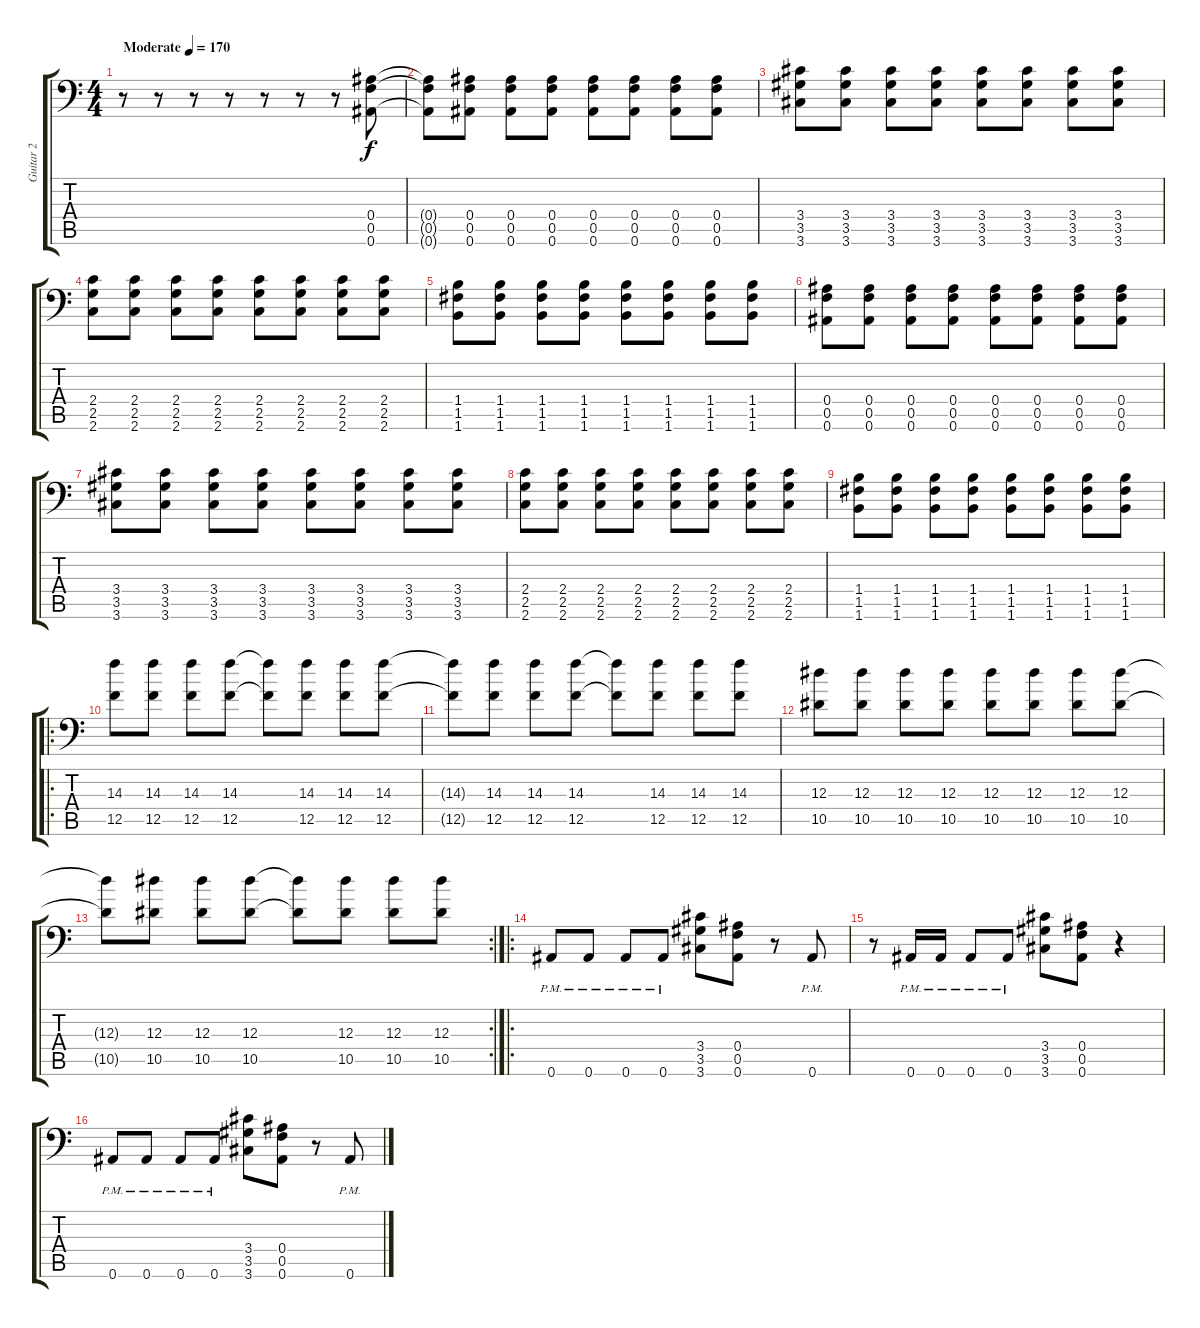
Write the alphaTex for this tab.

\track ("Guitar 2" "Guitar 2") {instrument distortionguitar}
\staff {score tabs}
\tuning (C4 G3 Eb3 Bb2 F2 Bb1) {hide}
\ts (4 4)
\tempo (170 "Moderate")
\clef f4
\ks c
r.8{dy f instrument distortionguitar} r.8 r.8 r.8 r.8 r.8 r.8 (0.4 0.5 0.6).8 |
(0.4{t} 0.5{t} 0.6{t}).8 (0.4 0.5 0.6).8 (0.4 0.5 0.6).8 (0.4 0.5 0.6).8 (0.4 0.5 0.6).8 (0.4 0.5 0.6).8 (0.4 0.5 0.6).8 (0.4 0.5 0.6).8 |
(3.4 3.5 3.6).8 (3.4 3.5 3.6).8 (3.4 3.5 3.6).8 (3.4 3.5 3.6).8 (3.4 3.5 3.6).8 (3.4 3.5 3.6).8 (3.4 3.5 3.6).8 (3.4 3.5 3.6).8 |
(2.4 2.5 2.6).8 (2.4 2.5 2.6).8 (2.4 2.5 2.6).8 (2.4 2.5 2.6).8 (2.4 2.5 2.6).8 (2.4 2.5 2.6).8 (2.4 2.5 2.6).8 (2.4 2.5 2.6).8 |
(1.4 1.5 1.6).8 (1.4 1.5 1.6).8 (1.4 1.5 1.6).8 (1.4 1.5 1.6).8 (1.4 1.5 1.6).8 (1.4 1.5 1.6).8 (1.4 1.5 1.6).8 (1.4 1.5 1.6).8 |
(0.4 0.5 0.6).8 (0.4 0.5 0.6).8 (0.4 0.5 0.6).8 (0.4 0.5 0.6).8 (0.4 0.5 0.6).8 (0.4 0.5 0.6).8 (0.4 0.5 0.6).8 (0.4 0.5 0.6).8 |
(3.4 3.5 3.6).8 (3.4 3.5 3.6).8 (3.4 3.5 3.6).8 (3.4 3.5 3.6).8 (3.4 3.5 3.6).8 (3.4 3.5 3.6).8 (3.4 3.5 3.6).8 (3.4 3.5 3.6).8 |
(2.4 2.5 2.6).8 (2.4 2.5 2.6).8 (2.4 2.5 2.6).8 (2.4 2.5 2.6).8 (2.4 2.5 2.6).8 (2.4 2.5 2.6).8 (2.4 2.5 2.6).8 (2.4 2.5 2.6).8 |
(1.4 1.5 1.6).8 (1.4 1.5 1.6).8 (1.4 1.5 1.6).8 (1.4 1.5 1.6).8 (1.4 1.5 1.6).8 (1.4 1.5 1.6).8 (1.4 1.5 1.6).8 (1.4 1.5 1.6).8 |
\ro
(14.3 12.5).8 (14.3 12.5).8 (14.3 12.5).8 (14.3 12.5).8 (14.3{t} 12.5{t}).8 (14.3 12.5).8 (14.3 12.5).8 (14.3 12.5).8 |
(14.3{t} 12.5{t}).8 (14.3 12.5).8 (14.3 12.5).8 (14.3 12.5).8 (14.3{t} 12.5{t}).8 (14.3 12.5).8 (14.3 12.5).8 (14.3 12.5).8 |
(12.3 10.5).8 (12.3 10.5).8 (12.3 10.5).8 (12.3 10.5).8 (12.3 10.5).8 (12.3 10.5).8 (12.3 10.5).8 (12.3 10.5).8 |
\rc 2
(12.3{t} 10.5{t}).8 (12.3 10.5).8 (12.3 10.5).8 (12.3 10.5).8 (12.3{t} 10.5{t}).8 (12.3 10.5).8 (12.3 10.5).8 (12.3 10.5).8 |
\ro
0.6{pm}.8 0.6{pm}.8 0.6{pm}.8 0.6{pm}.8 (3.4 3.5 3.6).8 (0.4 0.5 0.6).8 r.8 0.6{pm}.8 |
r.8 0.6{pm}.16 0.6{pm}.16 0.6{pm}.8 0.6{pm}.8 (3.4 3.5 3.6).8 (0.4 0.5 0.6).8 r.4 |
0.6{pm}.8 0.6{pm}.8 0.6{pm}.8 0.6{pm}.8 (3.4 3.5 3.6).8 (0.4 0.5 0.6).8 r.8 0.6{pm}.8
